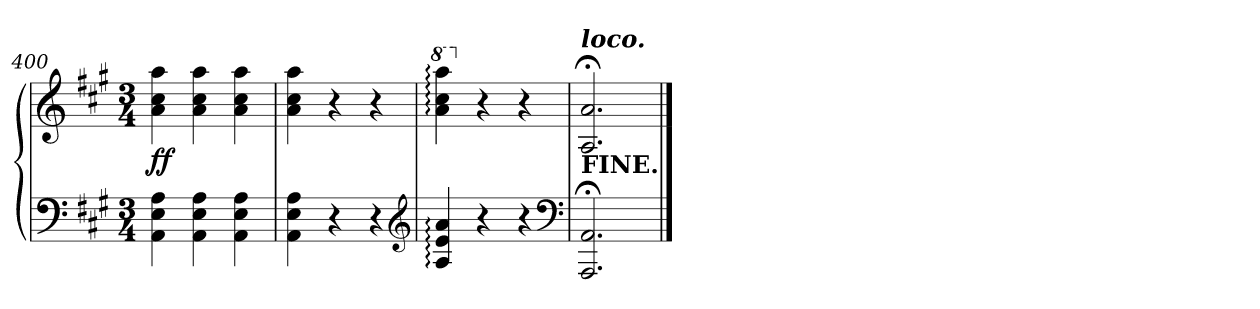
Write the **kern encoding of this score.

**kern	**kern	**dynam
*part1	*part1	*part1
*staff2	*staff1	*staff1/2
*clefF4	*clefG2	*
*k[f#c#g#]	*k[f#c#g#]	*
*M3/4	*M3/4	*
=400	=400	=400
!	!	!LO:DY:b
4AA 4E 4A	4a 4cc# 4aa	ff
4AA 4E 4A	4a 4cc# 4aa	.
4AA 4E 4A	4a 4cc# 4aa	.
=401	=401	=401
4AA 4E 4A	4a 4cc# 4aa	.
4r	4r	.
4r	4r	.
*clefG2	*	*
=402	=402	=402
*	*8va	*
4A: 4e: 4a:	4aa:\ 4ccc#:\ 4aaa:\	.
*	*X8va	*
4r	4r	.
4r	4r	.
*clefF4	*	*
=403	=403	=403
!	!LO:TX:a:Bi:t=loco.	!
!LO:TX:a:B:t=FINE.	!	!
2.AAA; 2.AA;	2.A;< 2.a;<	.
==	==	==
*-	*-	*-
